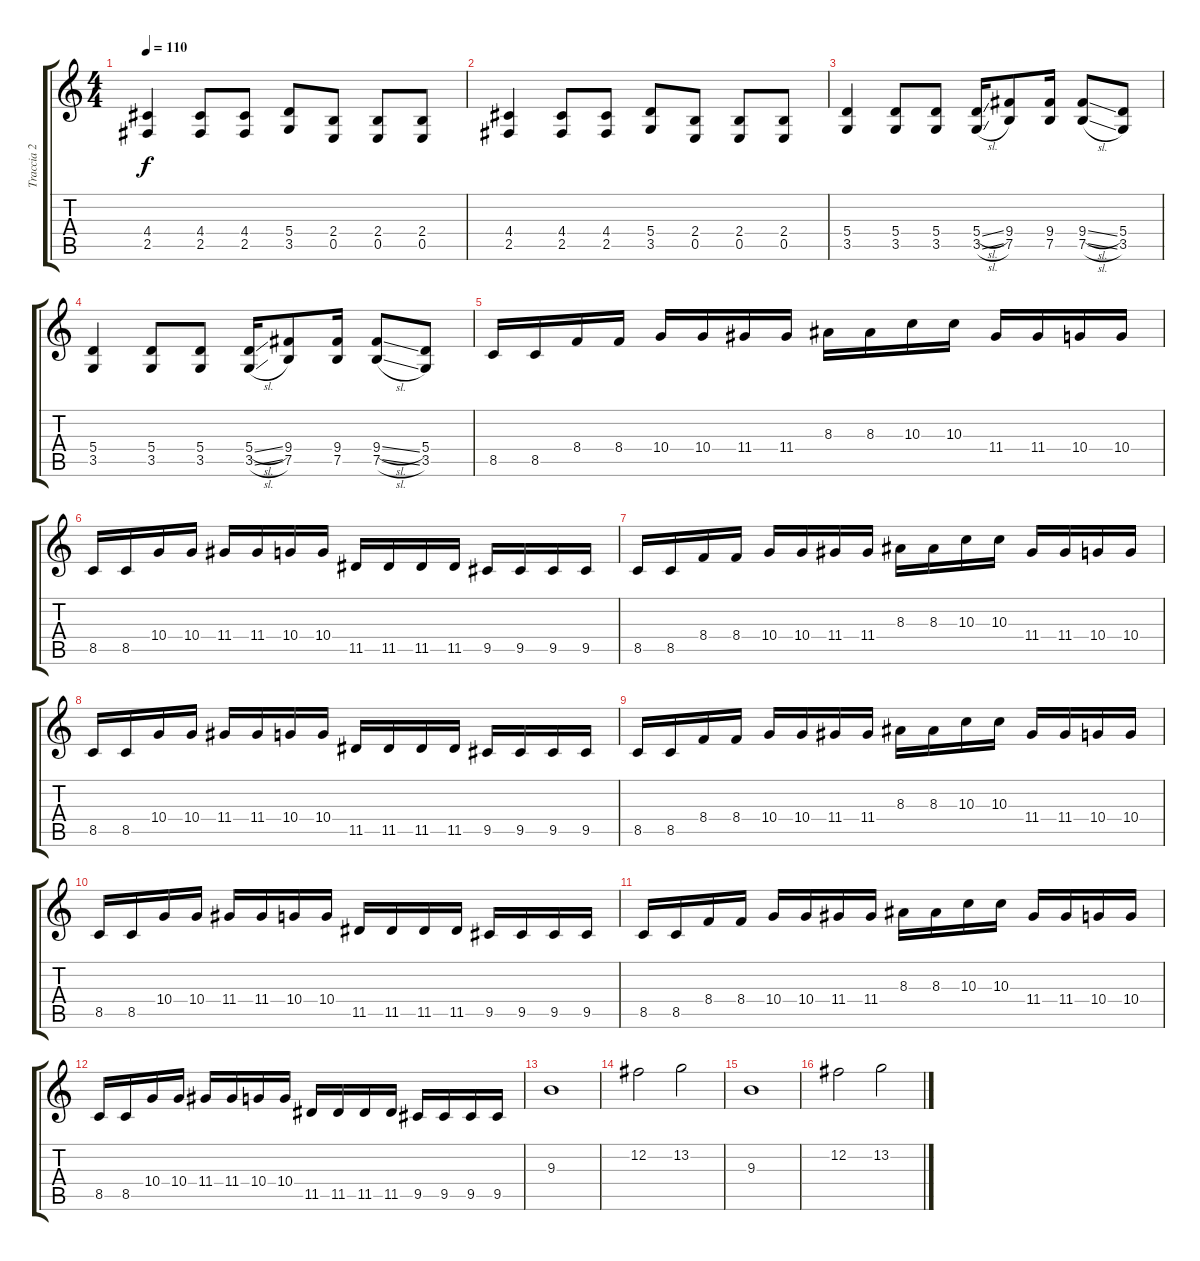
\track ("Traccia 2" "Traccia 2") {instrument distortionguitar}
\staff {score tabs}
\tuning (B3 Gb3 D3 A2 E2 B1) {hide}
\ts (4 4)
\tempo 110
\clef g2
\ks c
(4.4 2.5).4{dy f} (4.4 2.5).8 (4.4 2.5).8 (5.4 3.5).8 (2.4 0.5).8 (2.4 0.5).8 (2.4 0.5).8 |
(4.4 2.5).4 (4.4 2.5).8 (4.4 2.5).8 (5.4 3.5).8 (2.4 0.5).8 (2.4 0.5).8 (2.4 0.5).8 |
(5.4 3.5).4 (5.4 3.5).8 (5.4 3.5).8 (5.4{sl} 3.5{sl}).16 (9.4 7.5).8 (9.4 7.5).16 (9.4{sl} 7.5{sl}).8 (5.4 3.5).8 |
(5.4 3.5).4 (5.4 3.5).8 (5.4 3.5).8 (5.4{sl} 3.5{sl}).16 (9.4 7.5).8 (9.4 7.5).16 (9.4{sl} 7.5{sl}).8 (5.4 3.5).8 |
8.5.16 8.5.16 8.4.16 8.4.16 10.4.16 10.4.16 11.4.16 11.4.16 8.3.16 8.3.16 10.3.16 10.3.16 11.4.16 11.4.16 10.4.16 10.4.16 |
8.5.16 8.5.16 10.4.16 10.4.16 11.4.16 11.4.16 10.4.16 10.4.16 11.5.16 11.5.16 11.5.16 11.5.16 9.5.16 9.5.16 9.5.16 9.5.16 |
8.5.16 8.5.16 8.4.16 8.4.16 10.4.16 10.4.16 11.4.16 11.4.16 8.3.16 8.3.16 10.3.16 10.3.16 11.4.16 11.4.16 10.4.16 10.4.16 |
8.5.16 8.5.16 10.4.16 10.4.16 11.4.16 11.4.16 10.4.16 10.4.16 11.5.16 11.5.16 11.5.16 11.5.16 9.5.16 9.5.16 9.5.16 9.5.16 |
8.5.16 8.5.16 8.4.16 8.4.16 10.4.16 10.4.16 11.4.16 11.4.16 8.3.16 8.3.16 10.3.16 10.3.16 11.4.16 11.4.16 10.4.16 10.4.16 |
8.5.16 8.5.16 10.4.16 10.4.16 11.4.16 11.4.16 10.4.16 10.4.16 11.5.16 11.5.16 11.5.16 11.5.16 9.5.16 9.5.16 9.5.16 9.5.16 |
8.5.16 8.5.16 8.4.16 8.4.16 10.4.16 10.4.16 11.4.16 11.4.16 8.3.16 8.3.16 10.3.16 10.3.16 11.4.16 11.4.16 10.4.16 10.4.16 |
8.5.16 8.5.16 10.4.16 10.4.16 11.4.16 11.4.16 10.4.16 10.4.16 11.5.16 11.5.16 11.5.16 11.5.16 9.5.16 9.5.16 9.5.16 9.5.16 |
9.3.1 |
12.2.2 13.2.2 |
9.3.1 |
12.2.2 13.2.2
